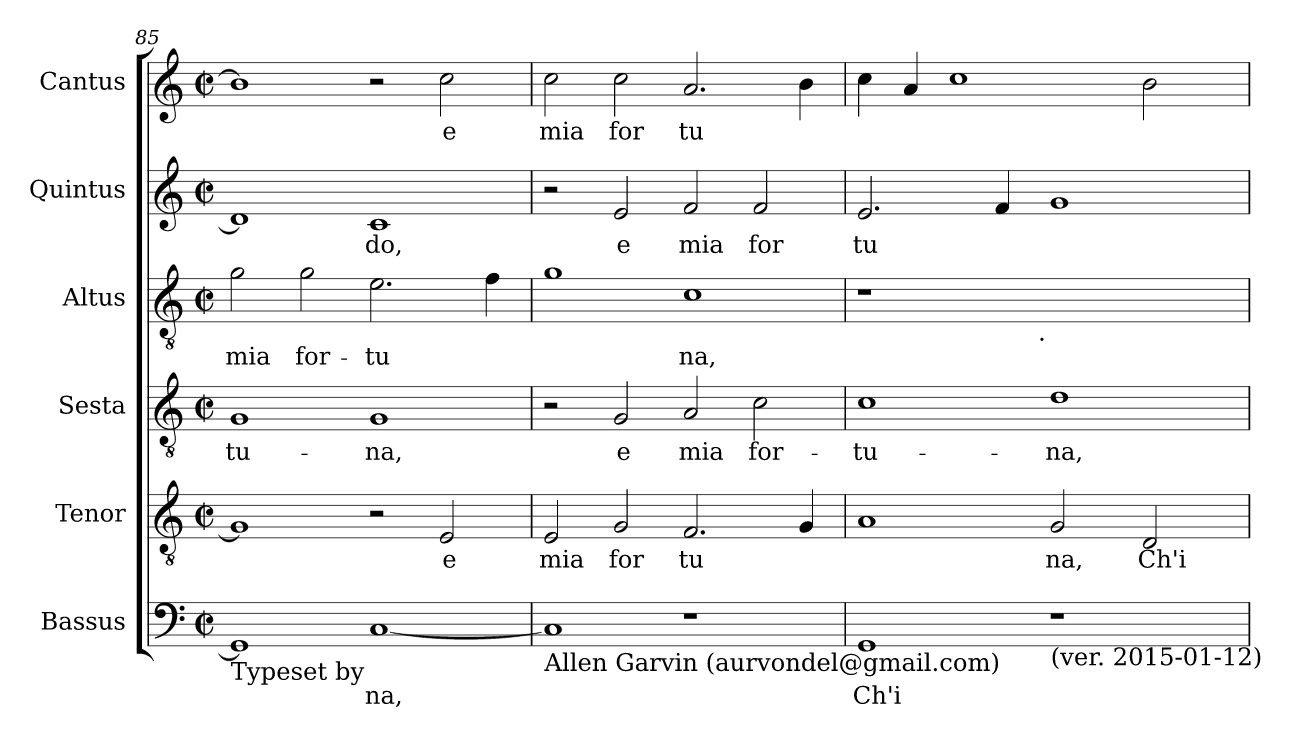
**kern	**text	**kern	**text	**kern	**text	**kern	**text	**kern	**text	**kern	**text
*part6	*part6	*part5	*part5	*part4	*part4	*part3	*part3	*part2	*part2	*part1	*part1
*staff6	*staff6	*staff5	*staff5	*staff4	*staff4	*staff3	*staff3	*staff2	*staff2	*staff1	*staff1
*I"Bassus	*	*I"Tenor	*	*I"Sesta	*	*I"Altus	*	*I"Quintus	*	*I"Cantus	*
*I'Bassus	*	*I'Tenor	*	*I'Sesta	*	*I'Altus	*	*I'Quintus	*	*I'Cantus	*
*clefF4	*	*clefGv2	*	*clefGv2	*	*clefGv2	*	*clefG2	*	*clefG2	*
*k[]	*	*k[]	*	*k[]	*	*k[]	*	*k[]	*	*k[]	*
*C:	*	*C:	*	*C:	*	*C:	*	*C:	*	*C:	*
*M2/2	*	*M2/2	*	*M2/2	*	*M2/2	*	*M2/2	*	*M2/2	*
*met(c|)	*	*met(c|)	*	*met(c|)	*	*met(c|)	*	*met(c|)	*	*met(c|)	*
=85	=85	=85	=85	=85	=85	=85	=85	=85	=85	=85	=85
!LO:TX:b:t=Typeset by	!	!	!	!	!	!	!	!	!	!	!
!	!LO:LY:b	!	!LO:LY:b:cj	!	!LO:LY:b:cj	!	!LO:LY:b:cj	!	!LO:LY:b:cj	!	!LO:LY:b:cj
1GG]	--	1G]	.	1G	-tu-	2g\	mia	1d]	.	1b]	.
!	!	!	!	!	!	!	!LO:LY:b:cj	!	!	!	!
.	.	.	.	.	.	2g\	for-	.	.	.	.
!	!LO:LY:b	!	!	!	!LO:LY:b:cj	!	!LO:LY:b:cj	!	!LO:LY:b:cj	!	!
[<1C	-na,	2r	.	1G	-na,	2.e\	-tu-	1c	do,	2r	.
!	!	!	!LO:LY:b:cj	!	!	!	!	!	!	!	!LO:LY:b:cj
.	.	2E/	e	.	.	.	.	.	.	2cc\	e
!	!	!	!	!	!	!	!LO:LY:b:cj	!	!	!	!
.	.	.	.	.	.	4f\	--	.	.	.	.
=86	=86	=86	=86	=86	=86	=86	=86	=86	=86	=86	=86
!LO:TX:b:t=Allen Garvin (aurvondel@gmail.com)	!	!	!	!	!	!	!	!	!	!	!
!	!LO:LY:b	!	!LO:LY:b:cj	!	!	!	!LO:LY:b:cj	!	!	!	!LO:LY:b:cj
1C]	.	2E/	mia	2r	.	1g	--	2r	.	2cc\	mia
!	!	!	!LO:LY:b:cj	!	!LO:LY:b:cj	!	!	!	!LO:LY:b:cj	!	!LO:LY:b:cj
.	.	2G/	for	2G/	e	.	.	2e/	e	2cc\	for
!	!	!	!LO:LY:b:cj	!	!LO:LY:b:cj	!	!LO:LY:b:cj	!	!LO:LY:b:cj	!	!LO:LY:b:cj
1r	.	2.F/	tu	2A/	mia	1c	-na,	2f/	mia	2.a/	tu
!	!	!	!	!	!LO:LY:b:cj	!	!	!	!LO:LY:b:cj	!	!
.	.	.	.	2c\	for-	.	.	2f/	for	.	.
!	!	!	!LO:LY:b:cj	!	!	!	!	!	!	!	!LO:LY:b:cj
.	.	4G/	.	.	.	.	.	.	.	4b\	.
=87	=87	=87	=87	=87	=87	=87	=87	=87	=87	=87	=87
!	!LO:LY:b	!	!LO:LY:b:cj	!	!LO:LY:b:cj	!	!	!	!LO:LY:b:cj	!	!LO:LY:b:cj
*	*	*	*	*	*	*^	*	*	*	*	*
1GG	Ch'i	1A	.	1c	-tu-	1r	2ryy	.	2.e/	tu	4cc\	.
!	!	!	!	!	!	!	!	!	!	!	!	!LO:LY:b:cj
.	.	.	.	.	.	.	.	.	.	.	4a/	.
!	!	!	!	!	!	!	!	!	!	!	!	!LO:LY:b:cj
.	.	.	.	.	.	.	4...ryy	.	.	.	1cc	.
!	!	!	!	!	!	!	!	!	!	!LO:LY:b:cj	!	!
.	.	.	.	.	.	.	.	.	4f/	.	.	.
!	!	!	!	!	!	!	!LO:TX:b:t=.	!	!	!	!	!
.	.	.	.	.	.	.	1ryy	.	.	.	.	.
!LO:TX:b:t=(ver. 2015-01-12)	!	!	!	!	!	!	!	!	!	!	!	!
!	!	!	!LO:LY:b:cj	!	!LO:LY:b:cj	!	!	!	!	!LO:LY:b:cj	!	!
1r	.	2G/	na,	1d	-na,	1ryy	.	.	1g	.	.	.
!	!	!	!LO:LY:b:cj	!	!	!	!	!	!	!	!	!LO:LY:b:cj
.	.	2D/	Ch'i	.	.	.	.	.	.	.	2b\	.
.	.	.	.	.	.	.	32ryy	.	.	.	.	.
*	*	*	*	*	*	*v	*v	*	*	*	*	*
=	=	=	=	=	=	=	=	=	=	=	=
*-	*-	*-	*-	*-	*-	*-	*-	*-	*-	*-	*-
